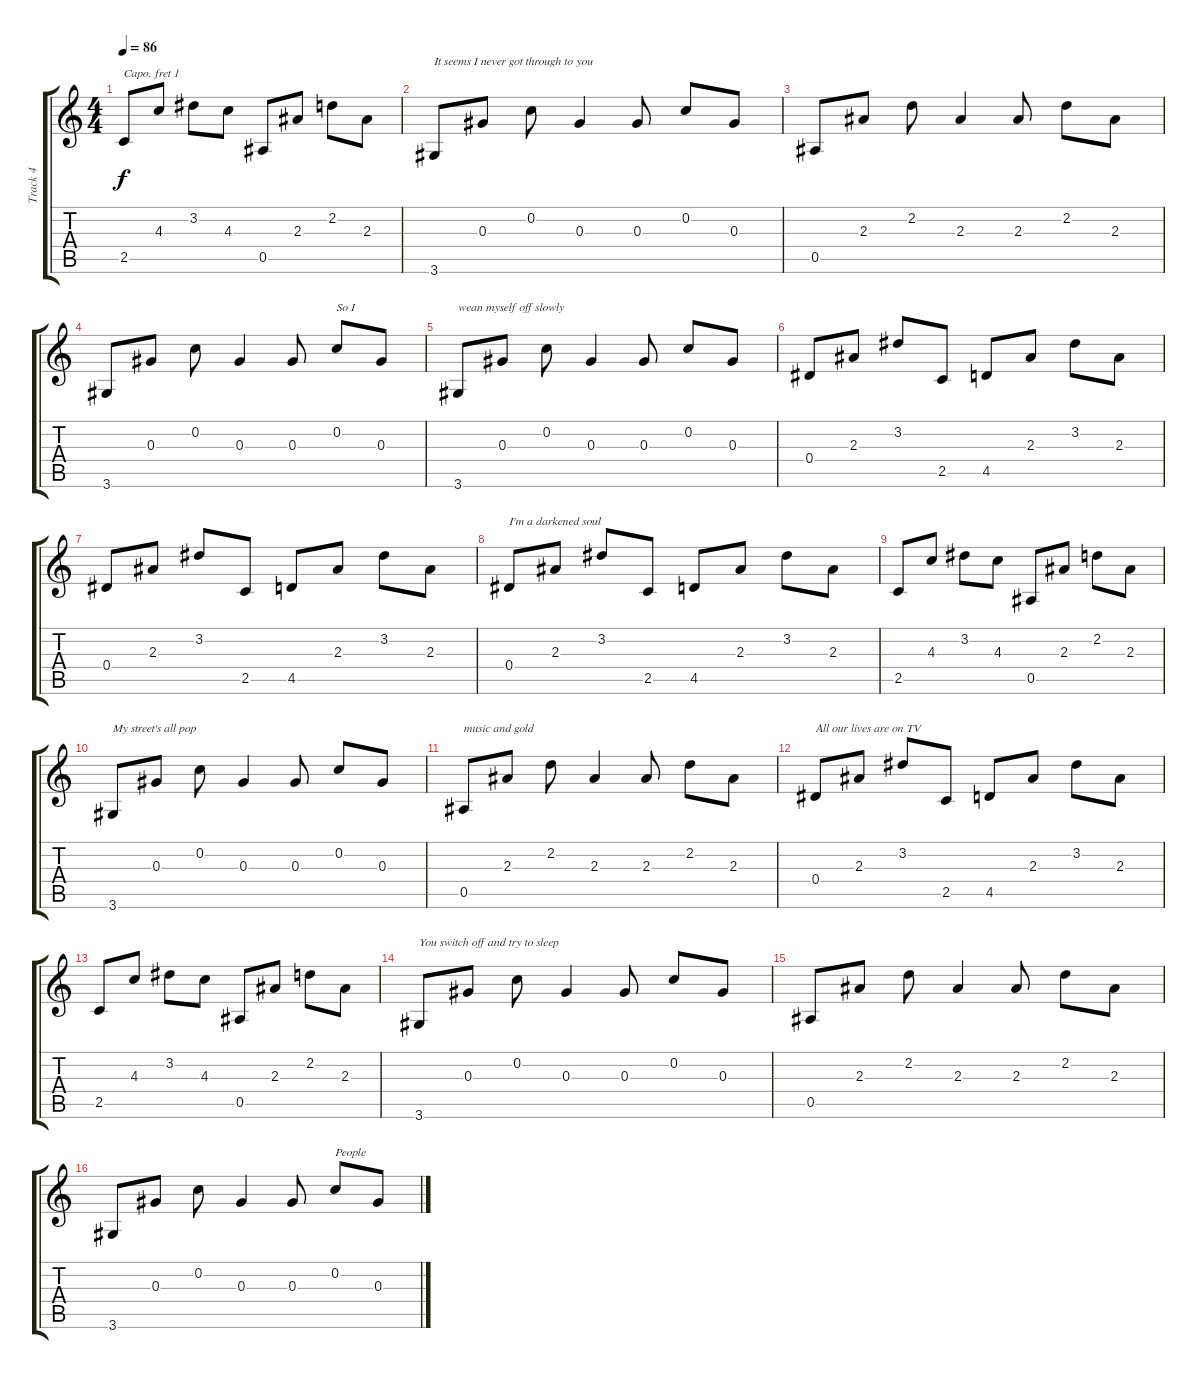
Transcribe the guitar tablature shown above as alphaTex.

\track ("Track 4" "Track 4") {instrument acousticguitarsteel}
\staff {score tabs}
\capo 1
\tuning (E4 B3 G3 D3 A2 E2) {hide}
\ts (4 4)
\tempo 86
\clef g2
\ks c
2.5.8{dy f} 4.3.8 3.2.8 4.3.8 0.5.8 2.3.8 2.2.8 2.3.8 |
3.6.8{txt "It seems I never got through to you"} 0.3.8 0.2.8 0.3.4 0.3.8 0.2.8 0.3.8 |
0.5.8 2.3.8 2.2.8 2.3.4 2.3.8 2.2.8 2.3.8 |
3.6.8 0.3.8 0.2.8 0.3.4 0.3.8 0.2.8{txt "So I"} 0.3.8 |
3.6.8{txt "wean myself off slowly"} 0.3.8 0.2.8 0.3.4 0.3.8 0.2.8 0.3.8 |
0.4.8 2.3.8 3.2.8 2.5.8 4.5.8 2.3.8 3.2.8 2.3.8 |
0.4.8 2.3.8 3.2.8 2.5.8 4.5.8 2.3.8 3.2.8 2.3.8 |
0.4.8{txt "I'm a darkened soul"} 2.3.8 3.2.8 2.5.8 4.5.8 2.3.8 3.2.8 2.3.8 |
2.5.8 4.3.8 3.2.8 4.3.8 0.5.8 2.3.8 2.2.8 2.3.8 |
3.6.8{txt "My street's all pop"} 0.3.8 0.2.8 0.3.4 0.3.8 0.2.8 0.3.8 |
0.5.8{txt "music and gold"} 2.3.8 2.2.8 2.3.4 2.3.8 2.2.8 2.3.8 |
0.4.8{txt "All our lives are on TV"} 2.3.8 3.2.8 2.5.8 4.5.8 2.3.8 3.2.8 2.3.8 |
2.5.8 4.3.8 3.2.8 4.3.8 0.5.8 2.3.8 2.2.8 2.3.8 |
3.6.8{txt "You switch off and try to sleep"} 0.3.8 0.2.8 0.3.4 0.3.8 0.2.8 0.3.8 |
0.5.8 2.3.8 2.2.8 2.3.4 2.3.8 2.2.8 2.3.8 |
3.6.8 0.3.8 0.2.8 0.3.4 0.3.8 0.2.8{txt "People"} 0.3.8
